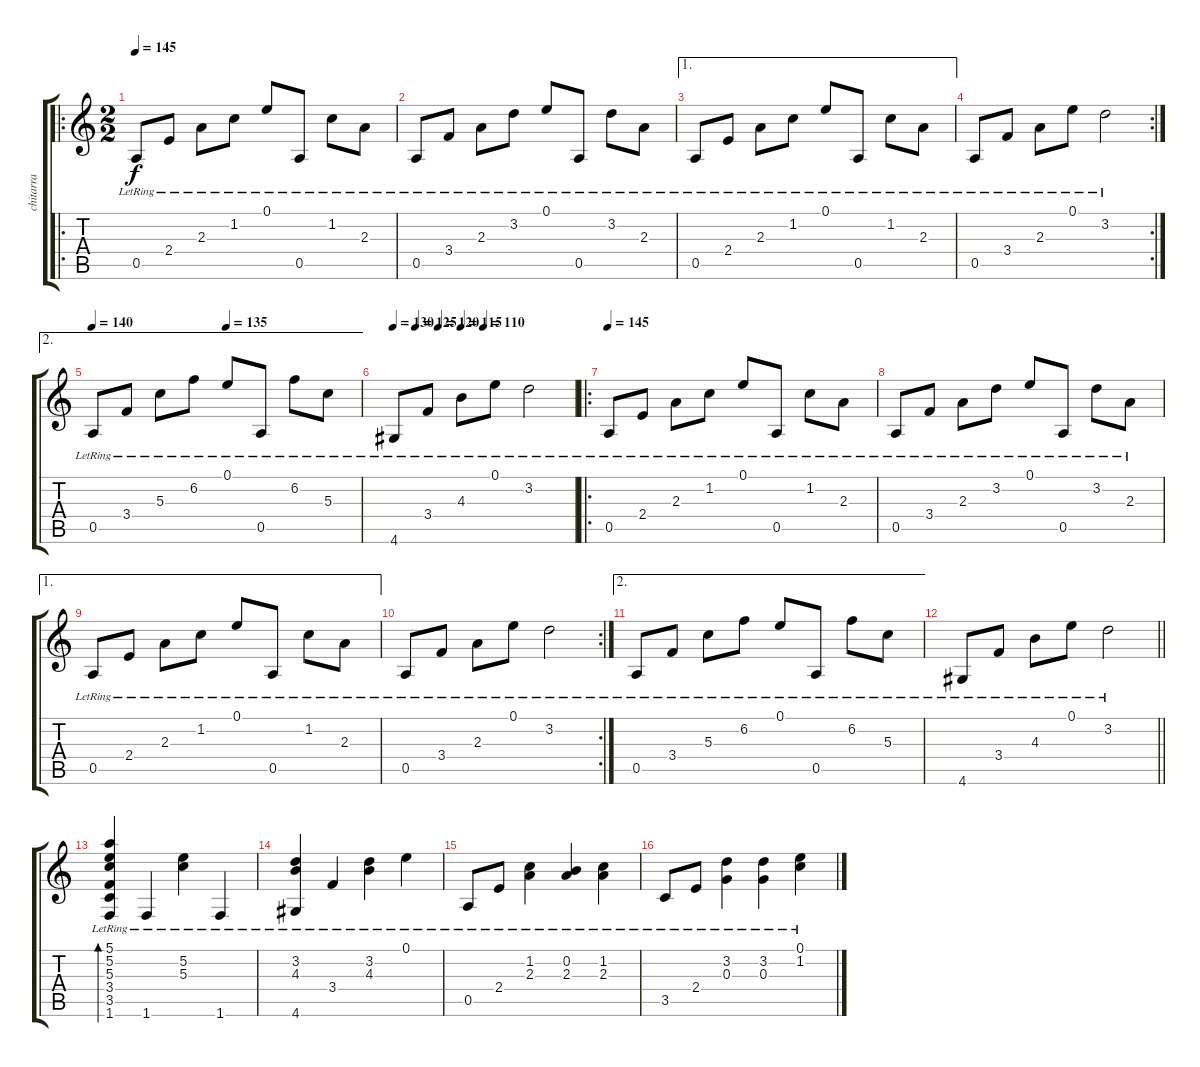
\track ("chitarra" "chitarra") {instrument acousticguitarnylon}
\staff {score tabs}
\tuning (E4 B3 G3 D3 A2 E2) {hide}
\ro
\ts (2 2)
\tempo 145
\clef g2
\ks c
0.5{lr}.8{dy f instrument acousticguitarnylon} 2.4{lr}.8 2.3{lr}.8 1.2{lr}.8 0.1{lr}.8 0.5{lr}.8 1.2{lr}.8 2.3{lr}.8 |
0.5{lr}.8 3.4{lr}.8 2.3{lr}.8 3.2{lr}.8 0.1{lr}.8 0.5{lr}.8 3.2{lr}.8 2.3{lr}.8 |
\ae 1
0.5{lr}.8 2.4{lr}.8 2.3{lr}.8 1.2{lr}.8 0.1{lr}.8 0.5{lr}.8 1.2{lr}.8 2.3{lr}.8 |
\rc 2
0.5{lr}.8 3.4{lr}.8 2.3{lr}.8 0.1{lr}.8 3.2{lr}.2 |
\ae 2
\tempo 140
\tempo (135 0.5)
0.5{lr}.8 3.4{lr}.8 5.3{lr}.8 6.2{lr}.8 0.1{lr}.8 0.5{lr}.8 6.2{lr}.8 5.3{lr}.8 |
\tempo 130
\tempo (125 0.125)
\tempo (120 0.25)
\tempo (115 0.375)
\tempo (110 0.5)
4.6{lr}.8 3.4{lr}.8 4.3{lr}.8 0.1{lr}.8 3.2{lr}.2 |
\ro
\tempo 145
0.5{lr}.8 2.4{lr}.8 2.3{lr}.8 1.2{lr}.8 0.1{lr}.8 0.5{lr}.8 1.2{lr}.8 2.3{lr}.8 |
0.5{lr}.8 3.4{lr}.8 2.3{lr}.8 3.2{lr}.8 0.1{lr}.8 0.5{lr}.8 3.2{lr}.8 2.3{lr}.8 |
\ae 1
0.5{lr}.8 2.4{lr}.8 2.3{lr}.8 1.2{lr}.8 0.1{lr}.8 0.5{lr}.8 1.2{lr}.8 2.3{lr}.8 |
\rc 2
0.5{lr}.8 3.4{lr}.8 2.3{lr}.8 0.1{lr}.8 3.2{lr}.2 |
\ae 2
0.5{lr}.8 3.4{lr}.8 5.3{lr}.8 6.2{lr}.8 0.1{lr}.8 0.5{lr}.8 6.2{lr}.8 5.3{lr}.8 |
\barLineRight lightlight
4.6{lr}.8 3.4{lr}.8 4.3{lr}.8 0.1{lr}.8 3.2{lr}.2 |
(5.1{lr} 5.2{lr} 5.3{lr} 3.4{lr} 3.5{lr} 1.6{lr}).4{bd 240} 1.6{lr}.4 (5.2{lr} 5.3{lr}).4 1.6{lr}.4 |
(3.2{lr} 4.3{lr} 4.6{lr}).4 3.4{lr}.4 (3.2{lr} 4.3{lr}).4 0.1{lr}.4 |
0.5{lr}.8 2.4{lr}.8 (1.2{lr} 2.3{lr}).4 (0.2{lr} 2.3{lr}).4 (1.2{lr} 2.3{lr}).4 |
3.5{lr}.8 2.4{lr}.8 (3.2{lr} 0.3{lr}).4 (3.2{lr} 0.3{lr}).4 (0.1{lr} 1.2{lr}).4
